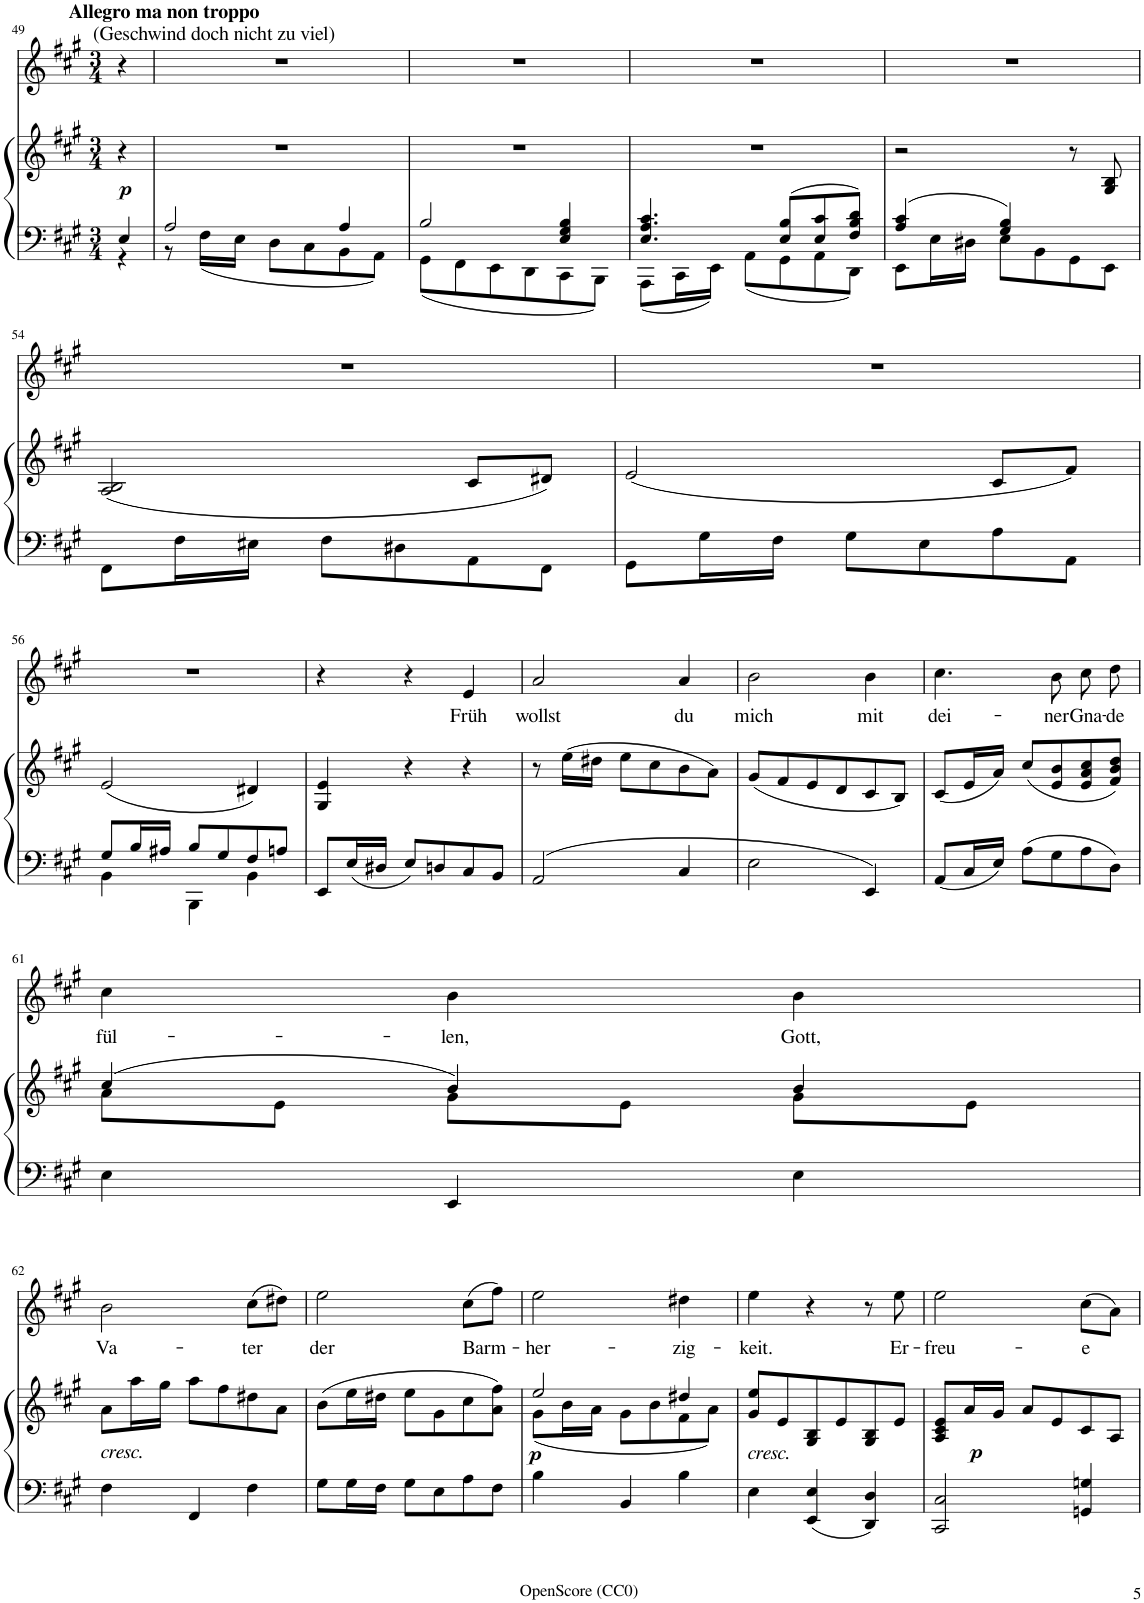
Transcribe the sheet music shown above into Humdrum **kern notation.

**kern	**kern	**dynam	**kern	**text
*part2	*part2	*part2	*part1	*part1
*staff3	*staff2	*staff2/3	*staff1	*staff1
*I"Pianoforte	*	*	*I"Singstimme Voice	*
*I'Pno	*	*	*	*
!!LO:PB:g=z
*clefF4	*clefG2	*	*clefG2	*
*k[f#c#g#]	*k[f#c#g#]	*	*k[f#c#g#]	*
*M3/4	*M3/4	*	*M3/4	*
=49	=49	=49	=49	=49
*^	*	*	*	*
!	!	!	!	!LO:TX:a:B:t=Allegro ma non troppo	!
!	!	!	!	!LO:TX:a:t=(Geschwind doch nicht zu viel)	!
!	!	!	!LO:DY:b	!	!
4E/	4r	4r	p	4r	.
=50	=50	=50	=50	=50	=50
2A/	8r	2.r	.	2.r	.
.	16F#\LL	.	.	.	.
.	16E\JJ	.	.	.	.
.	8D\L	.	.	.	.
.	8C#\	.	.	.	.
4A/	8BB\	.	.	.	.
.	8AA\J	.	.	.	.
=51	=51	=51	=51	=51	=51
2B/	8GG#\L	2.r	.	2.r	.
.	8FF#\	.	.	.	.
.	8EE\	.	.	.	.
.	8DD\	.	.	.	.
4E/ 4G#/ 4B/	8CC#\	.	.	.	.
.	8BBB\J	.	.	.	.
=52	=52	=52	=52	=52	=52
4.E/ 4.A/ 4.c#/	8AAA\L	2.r	.	2.r	.
.	16CC#\L	.	.	.	.
.	16EE\JJ	.	.	.	.
.	8AA\L	.	.	.	.
8E/ 8B/L	8GG#\	.	.	.	.
8E/ 8c#/	8AA\	.	.	.	.
8F#/ 8B/ 8d/J	8DD\J	.	.	.	.
=53	=53	=53	=53	=53	=53
4A/ 4c#/	8EE\L	2r	.	2.r	.
.	16E\L	.	.	.	.
.	16D#X\JJ	.	.	.	.
4G#/ 4B/	8E\L	.	.	.	.
.	8BB\	.	.	.	.
4ryy	8GG#\	8r	.	.	.
.	8EE\J	8G#/ 8B/	.	.	.
*v	*v	*	*	*	*
!!LO:LB:g=z
=54	=54	=54	=54	=54
8FF#\L	(2A/ 2B/	.	2.r	.
16F#\L	.	.	.	.
16E#X\JJ	.	.	.	.
8F#\L	.	.	.	.
8D#X\	.	.	.	.
8AA\	8c#/L	.	.	.
8FF#\J	8d#X/J)	.	.	.
=55	=55	=55	=55	=55
8GG#\L	(2e/	.	2.r	.
16G#\L	.	.	.	.
16F#\JJ	.	.	.	.
8G#\L	.	.	.	.
8E\	.	.	.	.
8A\	8c#/L	.	.	.
8AA\J	8f#/J)	.	.	.
!!LO:LB:g=z
=56	=56	=56	=56	=56
*^	*	*	*	*
8G#/L	4BB\	(2e/	.	2.r	.
16B/L	.	.	.	.	.
16A#X/JJ	.	.	.	.	.
8B/L	4BBB\	.	.	.	.
8G#/	.	.	.	.	.
8F#/	4BB\	4d#X/)	.	.	.
8An/J	.	.	.	.	.
*v	*v	*	*	*	*
=57	=57	=57	=57	=57
8EE/L	4G#/ 4e/	.	4r	.
16E/L	.	.	.	.
16D#X/JJ	.	.	.	.
8E/L	4r	.	4r	.
8Dn/	.	.	.	.
!	!	!	!	!LO:LY:b
8C#/	4r	.	4e/	Früh
8BB/J	.	.	.	.
=58	=58	=58	=58	=58
!	!	!	!	!LO:LY:b
2AA/	8r	.	2a/	wollst
.	(16ee\LL	.	.	.
.	16dd#X\JJ	.	.	.
.	8ee\L	.	.	.
.	8cc#\	.	.	.
!	!	!	!	!LO:LY:b
4C#/	8b\	.	4a/	du
.	8a\J)	.	.	.
=59	=59	=59	=59	=59
!	!	!	!	!LO:LY:b
2E\	(8g#/L	.	2b\	mich
.	8f#/	.	.	.
.	8e/	.	.	.
.	8d/	.	.	.
!	!	!	!	!LO:LY:b
4EE/	8c#/	.	4b\	mit
.	8B/J)	.	.	.
=60	=60	=60	=60	=60
!	!	!	!	!LO:LY:b
8AA/L	(8c#/L	.	4.cc#\	dei-
16C#/L	16e/L	.	.	.
16E/JJ	16a/JJ)	.	.	.
8A\L	(8cc#/L	.	.	.
!	!	!	!	!LO:LY:b
8G#\	8e/ 8b/	.	8b\	-ner
!	!	!	!	!LO:LY:b
8A\	8e/ 8a/ 8cc#/	.	8cc#\	Gna-
!	!	!	!	!LO:LY:b
8D\J	8f#/ 8b/ 8dd/J)	.	8dd\	-de
!!LO:LB:g=z
=61	=61	=61	=61	=61
*	*^	*	*	*
!	!	!	!	!	!LO:LY:b
4E\	(4cc#/	8a\L	.	4cc#\	fül-
.	.	8e\J	.	.	.
!	!	!	!	!	!LO:LY:b
4EE/	4b/)	8g#\L	.	4b\	-len,
.	.	8e\J	.	.	.
!	!	!	!	!	!LO:LY:b
4E\	4b/	8g#\L	.	4b\	Gott,
.	.	8e\J	.	.	.
!!LO:LB:g=z
=62	=62	=62	=62	=62	=62
!	!LO:TX:b:i:t=cresc.	!	!	!	!
!	!	!	!	!	!LO:LY:b
*	*v	*v	*	*	*
4F#\	8a\L	.	2b\	Va-
.	16aa\L	.	.	.
.	16gg#\JJ	.	.	.
4FF#/	8aa\L	.	.	.
.	8ff#\	.	.	.
!	!	!	!	!LO:LY:b
4F#\	8dd#X\	.	(8cc#\L	-ter
.	8a\J	.	8dd#X\J)	.
=63	=63	=63	=63	=63
!	!	!	!	!LO:LY:b
8G#\L	(8b\L	.	2ee\	der
16G#\L	16ee\L	.	.	.
16F#\JJ	16dd#X\JJ	.	.	.
8G#\L	8ee\L	.	.	.
8E\	8g#\	.	.	.
!	!	!	!	!LO:LY:b
8A\	8cc#\	.	(8cc#\L	Barm-
8F#\J	8a\ 8ff#\J)	.	8ff#\J)	.
=64	=64	=64	=64	=64
*	*^	*	*	*
!	!	!	!LO:DY:b	!	!LO:LY:b
4B\	2ee/	(8g#\L	p	2ee\	-her-
.	.	16b\L	.	.	.
.	.	16a\JJ	.	.	.
4BB/	.	8g#\L	.	.	.
.	.	8b\	.	.	.
!	!	!	!	!	!LO:LY:b
4B\	4dd#X/	8f#\	.	4dd#X\	-zig-
.	.	8a\J)	.	.	.
=65	=65	=65	=65	=65	=65
!	!LO:TX:b:i:t=cresc.	!	!	!	!
!	!	!	!	!	!LO:LY:b
*	*v	*v	*	*	*
4E\	8g#/ 8ee/L	.	4ee\	-keit.
.	8e/	.	.	.
4EE/ 4E/	8G#/ 8B/	.	4r	.
.	8e/	.	.	.
4DD/ 4D/	8G#/ 8B/	.	8r	.
!	!	!	!	!LO:LY:b
.	8e/J	.	8ee\	Er-
=66	=66	=66	=66	=66
!	!	!	!	!LO:LY:b
2CC#/ 2C#/	8A/ 8c#/ 8e/L	.	2ee\	-freu-
!	!	!LO:DY:b	!	!
.	16a/L	p	.	.
.	16g#/JJ	.	.	.
.	8a/L	.	.	.
.	8e/	.	.	.
!	!	!	!	!LO:LY:b
4GGn/ 4Gn/	8c#/	.	(8cc#\L	-e
.	8A/J	.	8a\J)	.
=	=	=	=	=
*-	*-	*-	*-	*-
